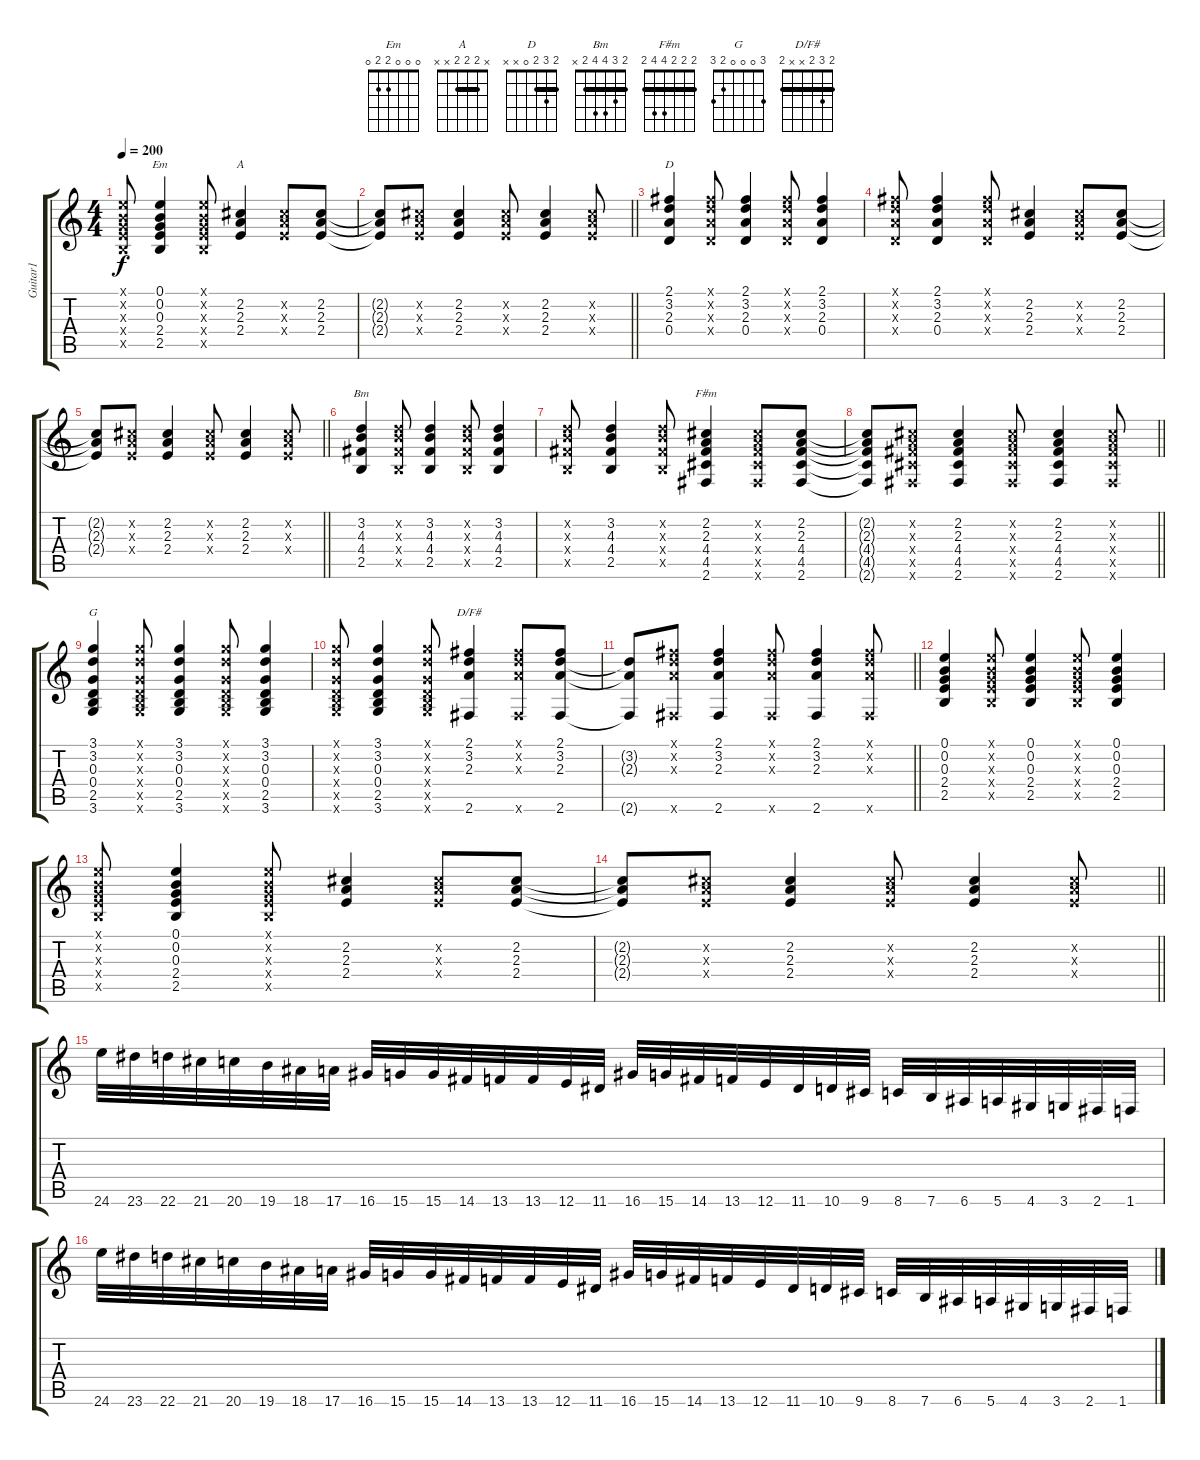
\track ("Guitar1" "Guitar1") {instrument distortionguitar}
\staff {score tabs}
\tuning (E4 B3 G3 D3 A2 E2) {hide}
\chord ("Em" 0 0 0 2 2 0)
\chord ("A" x 2 2 2 x x) {barre 2}
\chord ("D" 2 3 2 0 x x) {barre 2}
\chord ("Bm" 2 3 4 4 2 x) {barre 2}
\chord ("F#m" 2 2 2 4 4 2) {barre 2}
\chord ("G" 3 0 0 0 2 3)
\chord ("D/F#" 2 3 2 x x 2) {barre 2}
\ts (4 4)
\tempo 200
\clef g2
\ks c
(0.1{x} 0.2{x} 0.3{x} 2.4{x} 2.5{x}).8{dy f} (0.1 0.2 0.3 2.4 2.5).4{ch "Em"} (0.1{x} 0.2{x} 0.3{x} 2.4{x} 2.5{x}).8 (2.2 2.3 2.4).4{ch "A"} (2.2{x} 2.3{x} 2.4{x}).8 (2.2 2.3 2.4).8 |
\barLineRight lightlight
(2.2{t} 2.3{t} 2.4{t}).8 (2.2{x} 2.3{x} 2.4{x}).8 (2.2 2.3 2.4).4 (2.2{x} 2.3{x} 2.4{x}).8 (2.2 2.3 2.4).4 (2.2{x} 2.3{x} 2.4{x}).8 |
(2.1 3.2 2.3 0.4).4{ch "D"} (2.1{x} 3.2{x} 2.3{x} 0.4{x}).8 (2.1 3.2 2.3 0.4).4 (2.1{x} 3.2{x} 2.3{x} 0.4{x}).8 (2.1 3.2 2.3 0.4).4 |
(2.1{x} 3.2{x} 2.3{x} 0.4{x}).8 (2.1 3.2 2.3 0.4).4 (2.1{x} 3.2{x} 2.3{x} 0.4{x}).8 (2.2 2.3 2.4).4 (2.2{x} 2.3{x} 2.4{x}).8 (2.2 2.3 2.4).8 |
\barLineRight lightlight
(2.2{t} 2.3{t} 2.4{t}).8 (2.2{x} 2.3{x} 2.4{x}).8 (2.2 2.3 2.4).4 (2.2{x} 2.3{x} 2.4{x}).8 (2.2 2.3 2.4).4 (2.2{x} 2.3{x} 2.4{x}).8 |
(3.2 4.3 4.4 2.5).4{ch "Bm"} (3.2{x} 4.3{x} 4.4{x} 2.5{x}).8 (3.2 4.3 4.4 2.5).4 (3.2{x} 4.3{x} 4.4{x} 2.5{x}).8 (3.2 4.3 4.4 2.5).4 |
(3.2{x} 4.3{x} 4.4{x} 2.5{x}).8 (3.2 4.3 4.4 2.5).4 (3.2{x} 4.3{x} 4.4{x} 2.5{x}).8 (2.2 2.3 4.4 4.5 2.6).4{ch "F#m"} (2.2{x} 2.3{x} 4.4{x} 4.5{x} 2.6{x}).8 (2.2 2.3 4.4 4.5 2.6).8 |
\barLineRight lightlight
(2.2{t} 2.3{t} 4.4{t} 4.5{t} 2.6{t}).8 (2.2{x} 2.3{x} 4.4{x} 4.5{x} 2.6{x}).8 (2.2 2.3 4.4 4.5 2.6).4 (2.2{x} 2.3{x} 4.4{x} 4.5{x} 2.6{x}).8 (2.2 2.3 4.4 4.5 2.6).4 (2.2{x} 2.3{x} 4.4{x} 4.5{x} 2.6{x}).8 |
(3.1 3.2 0.3 0.4 2.5 3.6).4{ch "G"} (3.1{x} 3.2{x} 0.3{x} 0.4{x} 2.5{x} 3.6{x}).8 (3.1 3.2 0.3 0.4 2.5 3.6).4 (3.1{x} 3.2{x} 0.3{x} 0.4{x} 2.5{x} 3.6{x}).8 (3.1 3.2 0.3 0.4 2.5 3.6).4 |
(3.1{x} 3.2{x} 0.3{x} 0.4{x} 2.5{x} 3.6{x}).8 (3.1 3.2 0.3 0.4 2.5 3.6).4 (3.1{x} 3.2{x} 0.3{x} 0.4{x} 2.5{x} 3.6{x}).8 (2.1 3.2 2.3 2.6).4{ch "D/F#"} (2.1{x} 3.2{x} 2.3{x} 2.6{x}).8 (2.1 3.2 2.3 2.6).8 |
\barLineRight lightlight
(3.2{t} 2.3{t} 2.6{t}).8 (2.1{x} 3.2{x} 2.3{x} 2.6{x}).8 (2.1 3.2 2.3 2.6).4 (2.1{x} 3.2{x} 2.3{x} 2.6{x}).8 (2.1 3.2 2.3 2.6).4 (2.1{x} 3.2{x} 2.3{x} 2.6{x}).8 |
(0.1 0.2 0.3 2.4 2.5).4 (0.1{x} 0.2{x} 0.3{x} 2.4{x} 2.5{x}).8 (0.1 0.2 0.3 2.4 2.5).4 (0.1{x} 0.2{x} 0.3{x} 2.4{x} 2.5{x}).8 (0.1 0.2 0.3 2.4 2.5).4 |
(0.1{x} 0.2{x} 0.3{x} 2.4{x} 2.5{x}).8 (0.1 0.2 0.3 2.4 2.5).4 (0.1{x} 0.2{x} 0.3{x} 2.4{x} 2.5{x}).8 (2.2 2.3 2.4).4 (2.2{x} 2.3{x} 2.4{x}).8 (2.2 2.3 2.4).8 |
\barLineRight lightlight
(2.2{t} 2.3{t} 2.4{t}).8 (2.2{x} 2.3{x} 2.4{x}).8 (2.2 2.3 2.4).4 (2.2{x} 2.3{x} 2.4{x}).8 (2.2 2.3 2.4).4 (2.2{x} 2.3{x} 2.4{x}).8 |
\section ("" " ")
24.6.32{instrument guitarfretnoise} 23.6.32 22.6.32 21.6.32 20.6.32 19.6.32 18.6.32 17.6.32 16.6.32 15.6.32 15.6.32 14.6.32 13.6.32 13.6.32 12.6.32 11.6.32 16.6.32 15.6.32 14.6.32 13.6.32 12.6.32 11.6.32 10.6.32 9.6.32 8.6.32 7.6.32 6.6.32 5.6.32 4.6.32 3.6.32 2.6.32 1.6.32 |
24.6.32{instrument guitarfretnoise} 23.6.32 22.6.32 21.6.32 20.6.32 19.6.32 18.6.32 17.6.32 16.6.32 15.6.32 15.6.32 14.6.32 13.6.32 13.6.32 12.6.32 11.6.32 16.6.32 15.6.32 14.6.32 13.6.32 12.6.32 11.6.32 10.6.32 9.6.32 8.6.32 7.6.32 6.6.32 5.6.32 4.6.32 3.6.32 2.6.32 1.6.32
